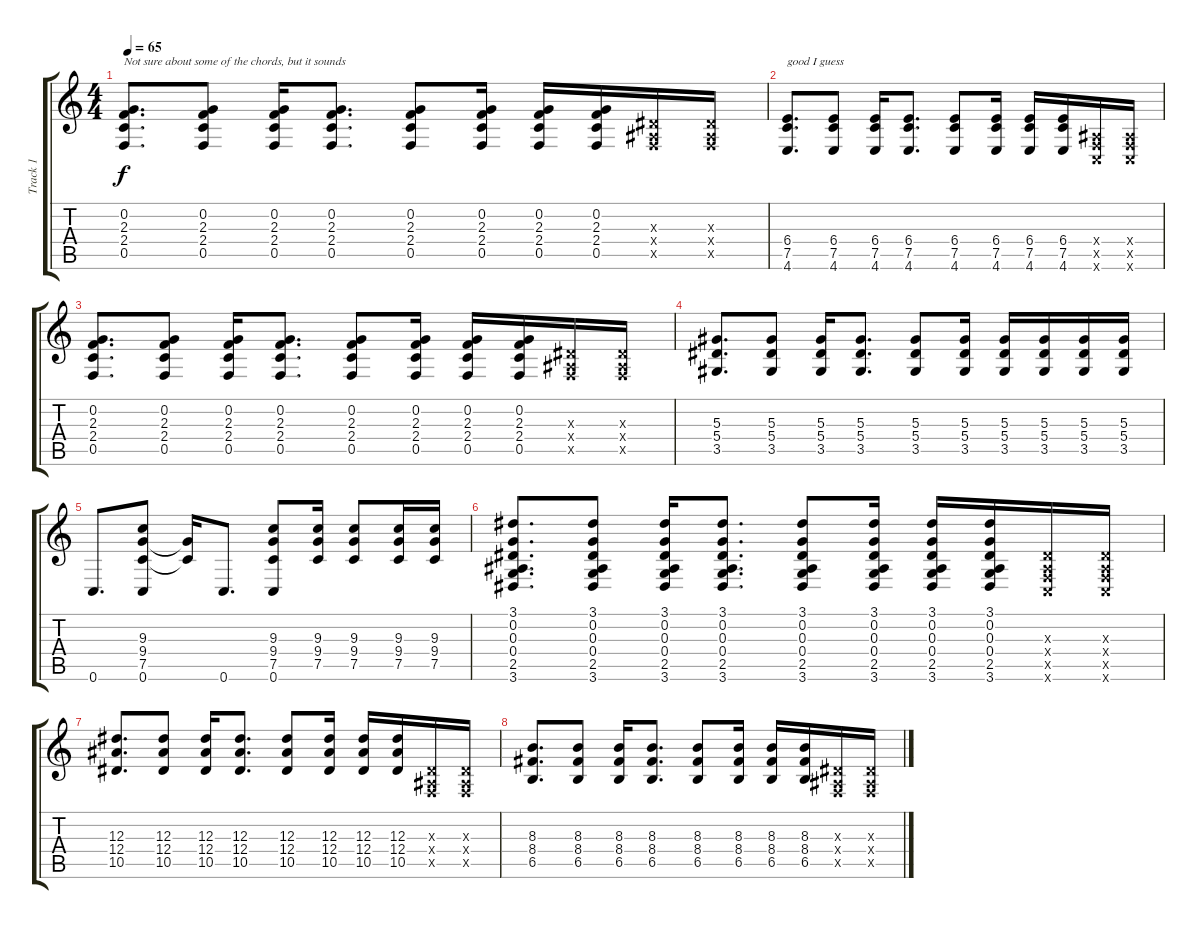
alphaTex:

\track ("Track 1" "Track 1") {instrument distortionguitar}
\staff {score tabs}
\tuning (C4 G3 Eb3 Bb2 F2 C2) {hide}
\ts (4 4)
\tempo 65
\clef g2
\ks c
(0.2 2.3 2.4 0.5).8{d txt "Not sure about some of the chords, but it sounds" dy f instrument distortionguitar} (0.2 2.3 2.4 0.5).8 (0.2 2.3 2.4 0.5).16 (0.2 2.3 2.4 0.5).8{d} (0.2 2.3 2.4 0.5).8 (0.2 2.3 2.4 0.5).16 (0.2 2.3 2.4 0.5).16 (0.2 2.3 2.4 0.5).16 (0.3{x} 0.4{x} 0.5{x}).16 (0.3{x} 0.4{x} 0.5{x}).16 |
(6.4 7.5 4.6).8{d txt "good I guess "} (6.4 7.5 4.6).8 (6.4 7.5 4.6).16 (6.4 7.5 4.6).8{d} (6.4 7.5 4.6).8 (6.4 7.5 4.6).16 (6.4 7.5 4.6).16 (6.4 7.5 4.6).16 (0.4{x} 0.5{x} 0.6{x}).16 (0.4{x} 0.5{x} 0.6{x}).16 |
(0.2 2.3 2.4 0.5).8{d} (0.2 2.3 2.4 0.5).8 (0.2 2.3 2.4 0.5).16 (0.2 2.3 2.4 0.5).8{d} (0.2 2.3 2.4 0.5).8 (0.2 2.3 2.4 0.5).16 (0.2 2.3 2.4 0.5).16 (0.2 2.3 2.4 0.5).16 (0.3{x} 0.4{x} 0.5{x}).16 (0.3{x} 0.4{x} 0.5{x}).16 |
(5.3 5.4 3.5).8{d} (5.3 5.4 3.5).8 (5.3 5.4 3.5).16 (5.3 5.4 3.5).8{d} (5.3 5.4 3.5).8 (5.3 5.4 3.5).16 (5.3 5.4 3.5).16 (5.3 5.4 3.5).16 (5.3 5.4 3.5).16 (5.3 5.4 3.5).16 |
0.6.8{d} (9.3 9.4 7.5 0.6).8 (9.4{t} 7.5{t}).16 0.6.8{d} (9.3 9.4 7.5 0.6).8 (9.3 9.4 7.5).16 (9.3 9.4 7.5).8 (9.3 9.4 7.5).16 (9.3 9.4 7.5).16 |
(3.1 0.2 0.3 0.4 2.5 3.6).8{d instrument distortionguitar} (3.1 0.2 0.3 0.4 2.5 3.6).8 (3.1 0.2 0.3 0.4 2.5 3.6).16 (3.1 0.2 0.3 0.4 2.5 3.6).8{d} (3.1 0.2 0.3 0.4 2.5 3.6).8 (3.1 0.2 0.3 0.4 2.5 3.6).16 (3.1 0.2 0.3 0.4 2.5 3.6).16 (3.1 0.2 0.3 0.4 2.5 3.6).16 (0.3{x} 0.4{x} 0.5{x} 0.6{x}).16 (0.3{x} 0.4{x} 0.5{x} 0.6{x}).16 |
(12.3 12.4 10.5).8{d instrument distortionguitar} (12.3 12.4 10.5).8 (12.3 12.4 10.5).16 (12.3 12.4 10.5).8{d} (12.3 12.4 10.5).8 (12.3 12.4 10.5).16 (12.3 12.4 10.5).16 (12.3 12.4 10.5).16 (0.3{x} 0.4{x} 0.5{x}).16 (0.3{x} 0.4{x} 0.5{x}).16 |
(8.3 8.4 6.5).8{d instrument distortionguitar} (8.3 8.4 6.5).8 (8.3 8.4 6.5).16 (8.3 8.4 6.5).8{d} (8.3 8.4 6.5).8 (8.3 8.4 6.5).16 (8.3 8.4 6.5).16 (8.3 8.4 6.5).16 (0.3{x} 0.4{x} 0.5{x}).16 (0.3{x} 0.4{x} 0.5{x}).16
